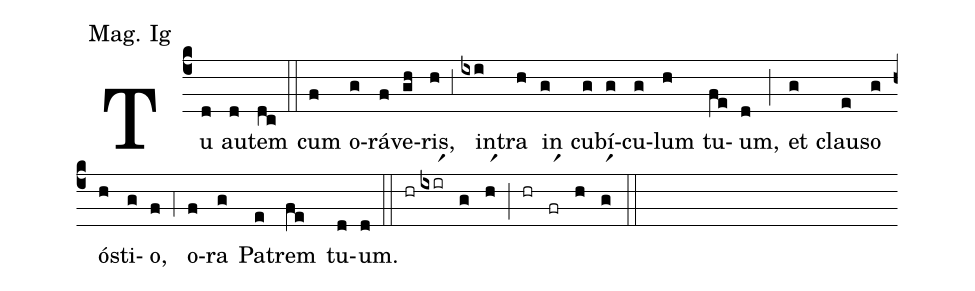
annotation: Mag. Ig;
%%
(c4) Tu(d) au(d)tem(dc) (::) cum(f) o(g)rá(f)ve(gh)ris,(h) (;3) in(ixi)tra(h) in(g) cu(g)bí(g)cu(g)lum(h) tu(fe)um,(d) (;) et(g) clau(e)so(g) ó(h)sti(g)o,(f) (;4) o(f)ra(g) Pa(e)trem(fe) tu(d)um.(d) (::) (hr)(ixirr1)(g)(hr1)(;)(hr)(frr1)(h)(gr1)(::)
